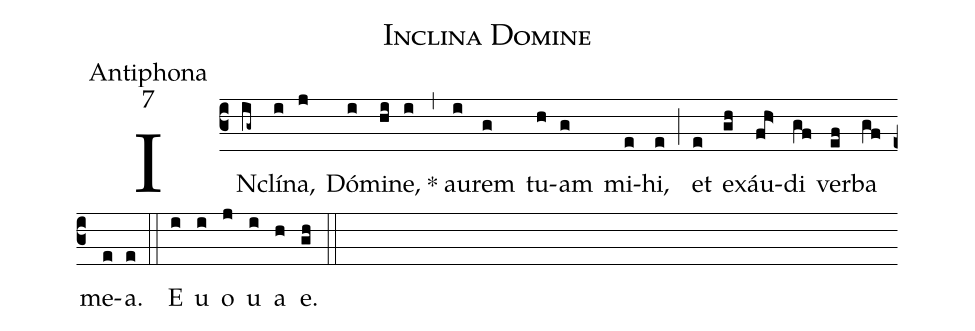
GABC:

name:Inclina Domine;
office-part:Antiphona;
mode:7;
%%
(c3)IN(ig~)clí(i)na,(j) Dó(i)mi(hi)ne,(i)*(,) au(i)rem(g) tu(h)am(g) mi(e)hi,(e) (;) et(e) ex(gh)áu(fh>)di(gf) ver(ef)ba(gf) me(e)a.(e) (::) E(i) u(i) o(j) u(i) a(h) e.(gh) (::)
